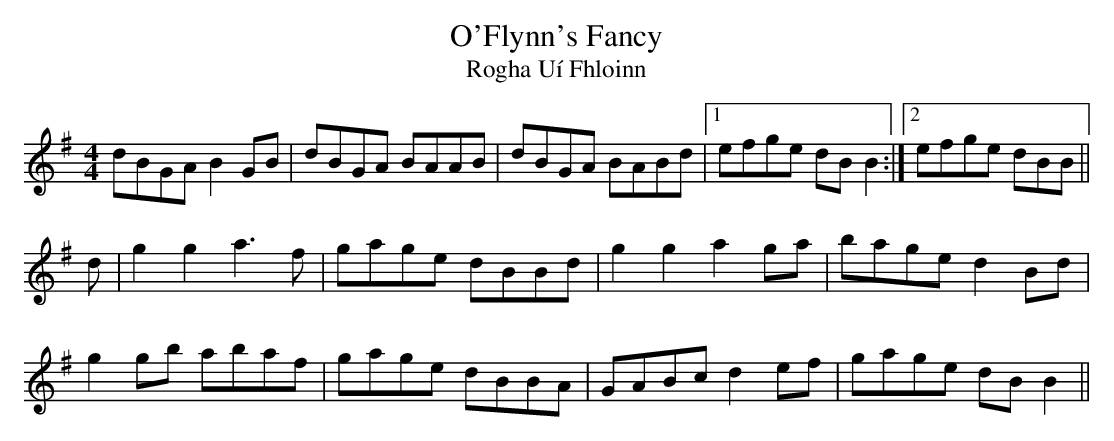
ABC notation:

X:1
T: O'Flynn's Fancy
T: Rogha U\'i Fhloinn
L: 1/8
M: 4/4
K: G
dBGA B2 GB|dBGA BAAB|dBGA BABd|1 efge dB B2 :|2\
efge dBB||
d|g2 g2 a3f|gage dBBd|g2 g2 a2 ga|bage d2 Bd|
g2 gb abaf|gage dBBA|GABc d2 ef|gage dB B2 ||
